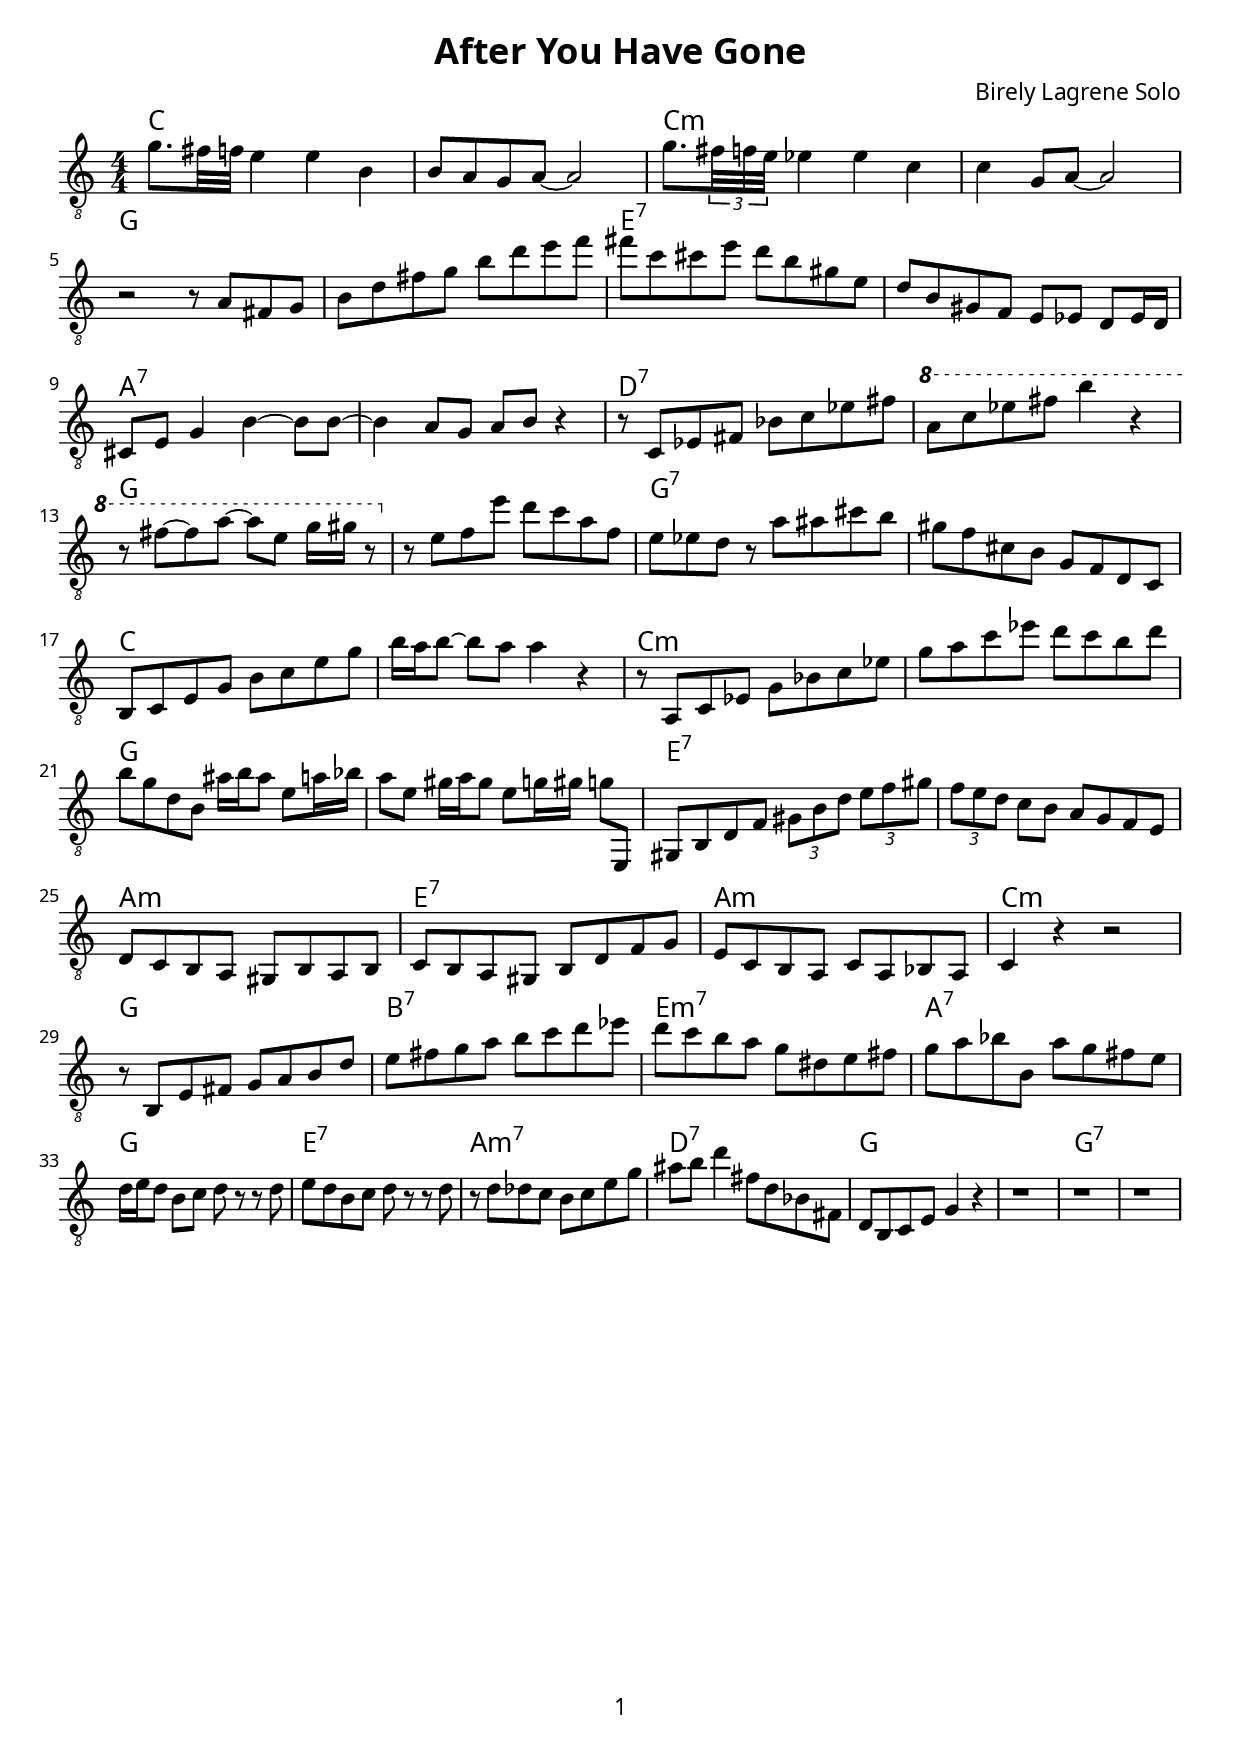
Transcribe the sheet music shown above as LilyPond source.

% {{{ PARAMETRI
  myTitle = "After You Have Gone"
  mySubTitle = "Birely Lagrene Solo"
  myKey = \key c \major
  myTime = \time 4/4 
  myTempo =  #(ly:make-moment 190 4)
% }}}

% INTESTAZIONE {{{
\version "2.18.2"

\header {
  title = \myTitle
  composer = \mySubTitle
}

\paper{
  print-first-page-number = ##t
  oddHeaderMarkup = \markup \null
  evenHeaderMarkup = \markup \null
  oddFooterMarkup = \markup {
    \fill-line {
      \on-the-fly \print-page-number-check-first
      \fromproperty #'page:page-number-string
    }
  }
  evenFooterMarkup = \oddFooterMarkup
  #(set-global-staff-size 10)
  myStaffSize = #20
  fonts = #(make-pango-font-tree
  "FontAwesome"
  "FontAwesome"
  "FontAwesome"
  (/ myStaffSize 20))
}

global = {
  \myKey
  \numericTimeSignature
  \myTime
  \set Score.markFormatter = #format-mark-box-alphabet
}
\layout { indent = #0 }
%}}}

% {{{ TEMA
  temaSolo = {
    g'8. fis32 f32 e4 e b | b8 a g a~ a2 | 
    g'8. \tuplet 3/2 16 {fis32 f32 e} ees4 ees c | c4 g8 a~ a2 |
    r2 r8 a8 fis g | b d fis g b d e f | 
    fis c cis e d b gis e | d b gis f e es d ees16 d |
    cis8 e g4 b4~ b8 b8~ | b4 a8 g a b r4 | 
    r8 c,8 ees fis bes c ees fis | \ottava #1 a c ees fis b4 r4 |
    r8 fis~ fis a~ a e g16 gis r8 | \ottava #0 r8 e, f e' d c a f | 
    e ees d r8 a' ais cis b | gis f cis b g f d c |
    b8 c e g b c e g | b16 a b8~ b a a4 r4 | 
    r8 a,, c ees g bes c ees | g a c ees d c b d |
    b g d b ais'16 b ais8 e a16 bes | a8 e gis16 a gis8 e g16 gis g8 e,, |
    gis b d f \tuplet 3/2 {gis8 b d} \tuplet 3/2 {e f gis} |
    \tuplet 3/2 {f e d} c8 b a g f e |
    d c b a gis b a b | c b a gis b d f g |
    e c b a c a bes a | c4 r4 r2 |
    r8 b e fis g a b d | e fis g a b c d ees |
    d c b a g dis e fis | g a bes b, a' g fis e |
    d16 e d8 b8 c d8 r r d | e d b c d8 r r d |
    r d des c b c e g | ais b d4 fis,8 d bes fis |
    d b c e g4 r4 | r1 | r1 | r1 | % non concludo perchè brutto
  }
% }}}

% {{{ ACCORDI
  accordiA = \chordmode{
    c1 | c1: | c1:m | c1:m | g1 | g1 | e1:7 | e1:7 | \break
    a1:7 | a1:7 | d1:7 | d1:7 | g1 | g1 | g1:7 | g1:7 | \break
    c1 | c1: | c1:m | c1:m | g1 | g1 | e1:7 | e1:7 | \break
    a1:m | e1:7 | a1:m | c1:m | g1 | b1:7 | e1:m7 | a1:7 | \break
    g1 | e1:7 | a1:m7 | d1:7 | g1 | g1 | g1:7 | g1:7 | \break
  }
% }}}

% SCORE {{{
tema = \relative c' {
  \temaSolo \break
}

chordsPart ={
  \new ChordNames {
    \set chordChanges = ##t
    \accordiA
    % \accordiA
  }
}

temaPart = \new Staff \with {
  instrumentName = ""
  midiInstrument = "piano"
} { \clef "treble_8" \global \tema }

scoreContent = << 
  \chordsPart
  \temaPart
>>
%}}}

% {{{ BOOKS
  \book{
    \bookOutputSuffix "C"
    \score {
      \scoreContent
      \layout {}
      \midi { \context { \Score tempoWholesPerMinute = #(ly:make-moment 190 4) } }
    }
  }
% }}}
